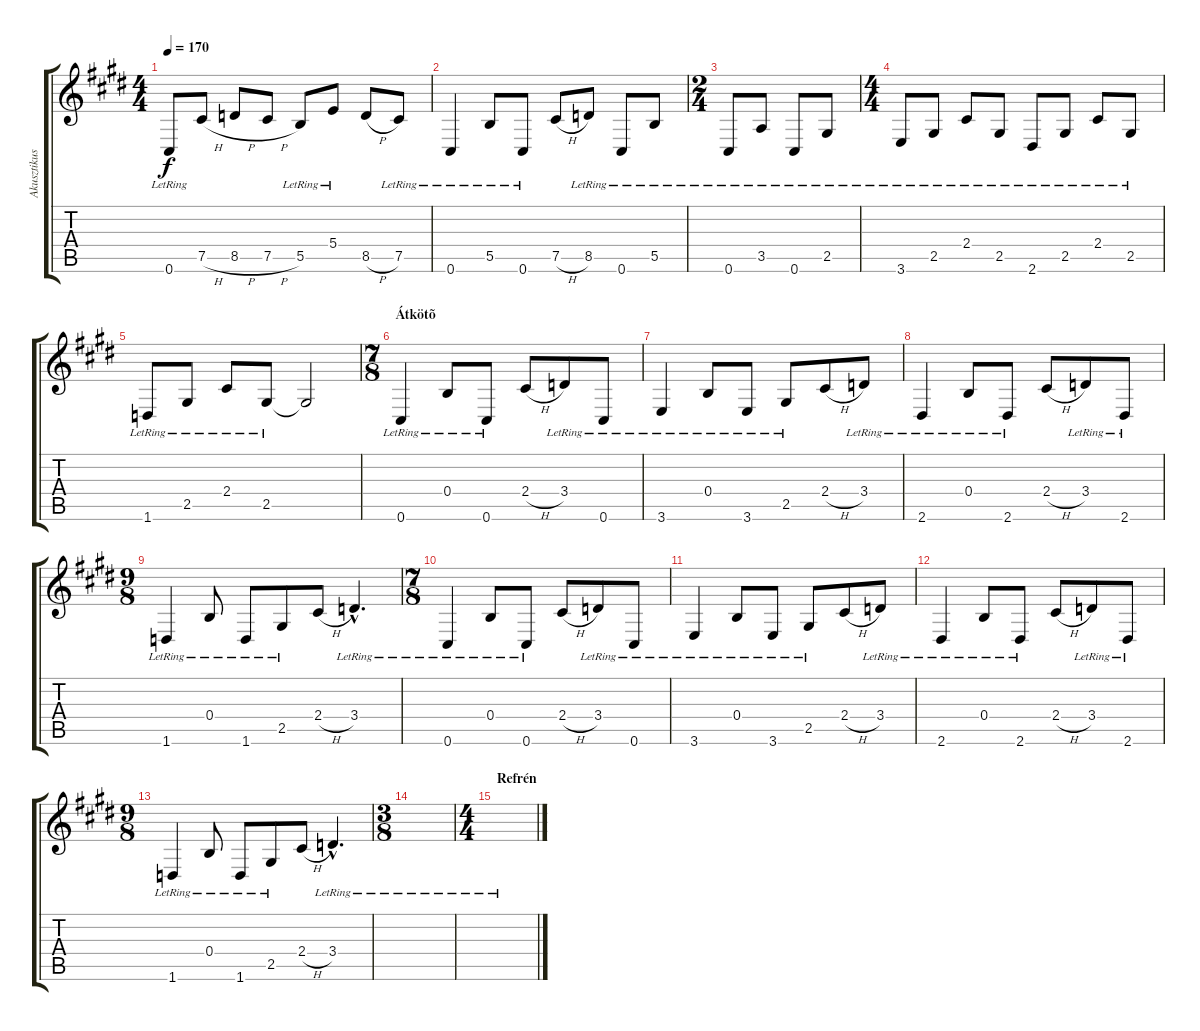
\track ("Akusztikus Gitár Iker" "Akusztikus") {instrument acousticguitarnylon}
\staff {score tabs}
\tuning (Db4 Ab3 E3 B2 Gb2 Db2) {hide}
\ts (4 4)
\tempo 170
\clef g2
\ks c#minor
0.6{lr}.8{dy f} 7.5{h}.8 8.5{h}.8 7.5{h}.8 5.5{lr}.8 5.4{lr}.8 8.5{h}.8 7.5{lr}.8 |
0.6{lr}.4 5.5{lr}.8 0.6{lr}.8 7.5{h}.8 8.5{lr}.8 0.6{lr}.8 5.5{lr}.8 |
\ts (2 4)
0.6{lr}.8 3.5{lr}.8 0.6{lr}.8 2.5{lr}.8 |
\ts (4 4)
3.6{lr}.8 2.5{lr}.8 2.4{lr}.8 2.5{lr}.8 2.6{lr}.8 2.5{lr}.8 2.4{lr}.8 2.5{lr}.8 |
1.6{lr}.8 2.5{lr}.8 2.4{lr}.8 2.5{lr}.8 2.5{t}.2 |
\ts (7 8)
\section ("" "Átkötõ")
0.6{lr}.4 0.4{lr}.8 0.6{lr}.8 2.4{h}.8 3.4{lr}.8 0.6{lr}.8 |
3.6{lr}.4 0.4{lr}.8 3.6{lr}.8 2.5{lr}.8 2.4{h}.8 3.4{lr}.8 |
2.6{lr}.4 0.4{lr}.8 2.6{lr}.8 2.4{h}.8 3.4{lr}.8 2.6{lr}.8 |
\ts (9 8)
1.6{lr}.4 0.4{lr}.8 1.6{lr}.8 2.5{lr}.8 2.4{h}.8 3.4{hac lr}.4{d} |
\ts (7 8)
0.6{lr}.4 0.4{lr}.8 0.6{lr}.8 2.4{h}.8 3.4{lr}.8 0.6{lr}.8 |
3.6{lr}.4 0.4{lr}.8 3.6{lr}.8 2.5{lr}.8 2.4{h}.8 3.4{lr}.8 |
2.6{lr}.4 0.4{lr}.8 2.6{lr}.8 2.4{h}.8 3.4{lr}.8 2.6{lr}.8 |
\ts (9 8)
1.6{lr}.4 0.4{lr}.8 1.6{lr}.8 2.5{lr}.8 2.4{h}.8 3.4{hac lr}.4{d} |
\ts (3 8)
|
\ts (4 4)
\section ("" "Refrén")
